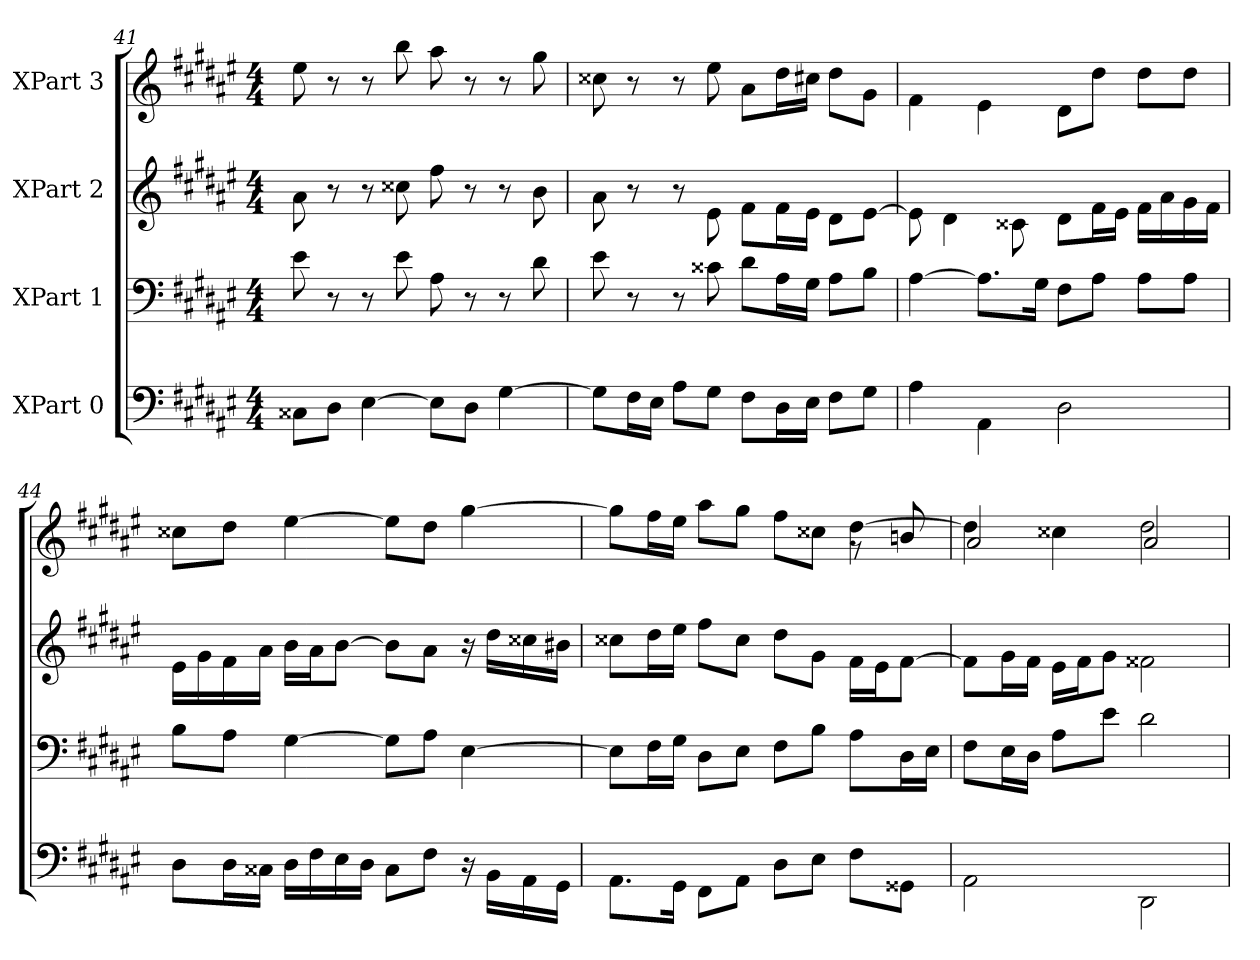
**kern	**kern	**kern	**kern
*part4	*part3	*part2	*part1
*staff4	*staff3	*staff2	*staff1
*I"XPart 0	*I"XPart 1	*I"XPart 2	*I"XPart 3
*clefF4	*clefF4	*clefG2	*clefG2
*k[f#c#g#d#a#e#]	*k[f#c#g#d#a#e#]	*k[f#c#g#d#a#e#]	*k[f#c#g#d#a#e#]
*M4/4	*M4/4	*M4/4	*M4/4
=41	=41	=41	=41
8C##X\L	8e#\	8a#\	8ee#\
8D#\J	8r	8r	8r
[4E#\	8r	8r	8r
.	8e#\	8cc##X\	8bb\
8E#\L]	8A#\	8ff#\	8aa#\
8D#\J	8r	8r	8r
[4G#\	8r	8r	8r
.	8d#\	8b\	8gg#\
=42	=42	=42	=42
8G#\L]	8e#\	8a#\	8cc##X\
16F#\	8r	8r	8r
16E#\J	.	.	.
8A#\L	8r	8r	8r
8G#\J	8c##X\	8e#\	8ee#\
8F#\L	8d#\L	8f#\L	8a#\L
16D#\	16A#\	16f#\	16dd#\
16E#\J	16G#\J	16e#\J	16cc#X\J
8F#\L	8A#\L	8d#\L	8dd#\L
8G#\J	8B\J	[8e#\J	8g#\J
=43	=43	=43	=43
4A#\	[4A#\	8e#\]	4f#\
.	.	4d#\	.
4AA#\	8.A#\L]	.	4e#\
.	.	8c##X\	.
.	16G#\J	.	.
2D#\	8F#\L	8d#\L	8d#\L
.	8A#\J	16f#\	8dd#\J
.	.	16e#\J	.
.	8A#\L	16f#\L	8dd#\L
.	.	16a#\	.
.	8A#\J	16g#\	8dd#\J
.	.	16f#\J	.
=44	=44	=44	=44
8D#\L	8B\L	16e#\L	8cc##X\L
.	.	16g#\	.
16D#\	8A#\J	16f#\	8dd#\J
16C##X\J	.	16a#\J	.
16D#\L	[4G#\	16b\L	[4ee#\
16F#\	.	16a#\	.
16E#\	.	[8b\J	.
16D#\J	.	.	.
8C##\L	8G#\L]	8b\L]	8ee#\L]
8F#\J	8A#\J	8a#\J	8dd#\J
16r	[4E#\	16r	[4gg#\
16BB\L	.	16dd#\L	.
16AA#\	.	16cc##X\	.
16GG#\J	.	16b#X\J	.
=45	=45	=45	=45
*	*	*	*^
8.AA#\L	8E#\L]	8cc##X\L	8gg#\L]	2.ryy
.	16F#\	16dd#\	16ff#\	.
16GG#\J	16G#\J	16ee#\J	16ee#\J	.
8FF#\L	8D#\L	8ff#\L	8aa#\L	.
8AA#\J	8E#\J	8cc##\J	8gg#\J	.
8D#\L	8F#\L	8dd#\L	8ff#\L	.
8E#\J	8B\J	8g#\J	8cc##X\J	.
8F#\L	8A#\L	16f#\L	[4dd#\	8r
.	.	16e#\	.	.
8GG##X\J	16D#\	[8f#\J	.	8bn/
.	16E#\J	.	.	.
=46	=46	=46	=46	=46
2AA#\	8F#\L	8f#\L]	4dd#\]	2a#/
.	16E#\	16g#\	.	.
.	16D#\J	16f#\J	.	.
.	8A#\L	16e#\L	4cc##X\	.
.	.	16f#\	.	.
.	8e#\J	8g#\J	.	.
2DD#\	2d#\	2f##X\	2dd#\	2a#/
*	*	*	*v	*v
=	=	=	=
*-	*-	*-	*-
